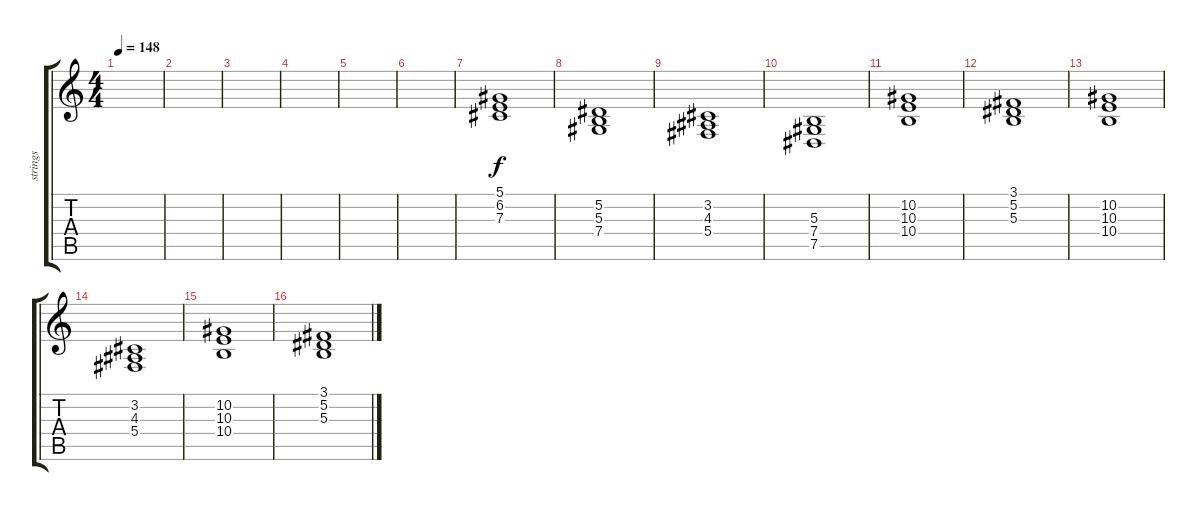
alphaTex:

\track ("strings" "strings") {instrument stringensemble1}
\staff {score tabs}
\tuning (Eb4 Bb3 Gb3 Db3 Ab2 Eb2) {hide}
\ts (4 4)
\tempo 148
\clef g2
\ks c
|
|
|
|
|
|
(5.1 6.2 7.3).1 |
(5.2 5.3 7.4).1 |
(3.2 4.3 5.4).1 |
(5.3 7.4 7.5).1 |
(10.2 10.3 10.4).1 |
(3.1 5.2 5.3).1 |
(10.2 10.3 10.4).1 |
(3.2 4.3 5.4).1 |
(10.2 10.3 10.4).1 |
(3.1 5.2 5.3).1
